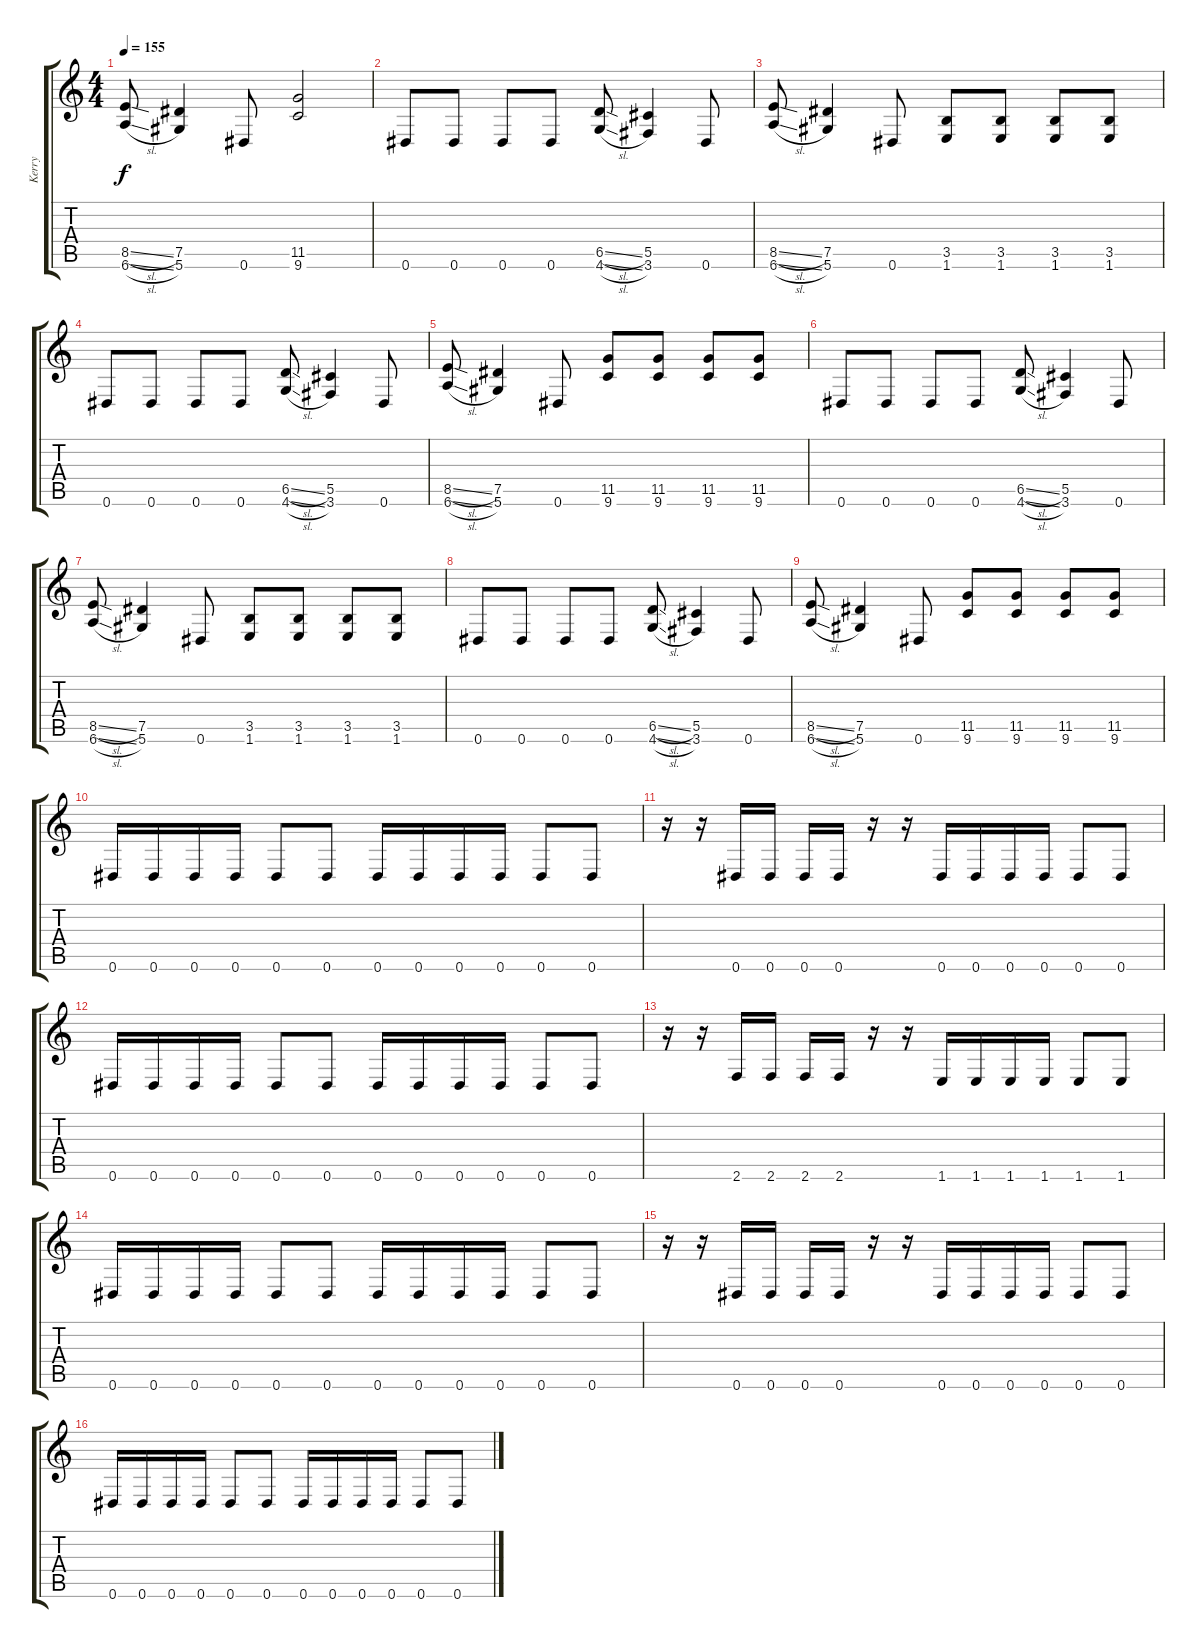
\track ("Kerry" "Kerry") {instrument distortionguitar}
\staff {score tabs}
\tuning (Eb4 Bb3 Gb3 Db3 Ab2 Eb2) {hide}
\ts (4 4)
\tempo 155
\clef g2
\ks c
(8.5{sl} 6.6{sl}).8{dy f} (7.5 5.6).4 0.6.8 (11.5 9.6).2 |
0.6.8 0.6.8 0.6.8 0.6.8 (6.5{sl} 4.6{sl}).8 (5.5 3.6).4 0.6.8 |
(8.5{sl} 6.6{sl}).8 (7.5 5.6).4 0.6.8 (3.5 1.6).8 (3.5 1.6).8 (3.5 1.6).8 (3.5 1.6).8 |
0.6.8 0.6.8 0.6.8 0.6.8 (6.5{sl} 4.6{sl}).8 (5.5 3.6).4 0.6.8 |
(8.5{sl} 6.6{sl}).8 (7.5 5.6).4 0.6.8 (11.5 9.6).8 (11.5 9.6).8 (11.5 9.6).8 (11.5 9.6).8 |
0.6.8 0.6.8 0.6.8 0.6.8 (6.5{sl} 4.6{sl}).8 (5.5 3.6).4 0.6.8 |
(8.5{sl} 6.6{sl}).8 (7.5 5.6).4 0.6.8 (3.5 1.6).8 (3.5 1.6).8 (3.5 1.6).8 (3.5 1.6).8 |
0.6.8 0.6.8 0.6.8 0.6.8 (6.5{sl} 4.6{sl}).8 (5.5 3.6).4 0.6.8 |
(8.5{sl} 6.6{sl}).8 (7.5 5.6).4 0.6.8 (11.5 9.6).8 (11.5 9.6).8 (11.5 9.6).8 (11.5 9.6).8 |
0.6.16 0.6.16 0.6.16 0.6.16 0.6.8 0.6.8 0.6.16 0.6.16 0.6.16 0.6.16 0.6.8 0.6.8 |
r.16 r.16 0.6.16 0.6.16 0.6.16 0.6.16 r.16 r.16 0.6.16 0.6.16 0.6.16 0.6.16 0.6.8 0.6.8 |
0.6.16 0.6.16 0.6.16 0.6.16 0.6.8 0.6.8 0.6.16 0.6.16 0.6.16 0.6.16 0.6.8 0.6.8 |
r.16 r.16 2.6.16 2.6.16 2.6.16 2.6.16 r.16 r.16 1.6.16 1.6.16 1.6.16 1.6.16 1.6.8 1.6.8 |
0.6.16 0.6.16 0.6.16 0.6.16 0.6.8 0.6.8 0.6.16 0.6.16 0.6.16 0.6.16 0.6.8 0.6.8 |
r.16 r.16 0.6.16 0.6.16 0.6.16 0.6.16 r.16 r.16 0.6.16 0.6.16 0.6.16 0.6.16 0.6.8 0.6.8 |
0.6.16 0.6.16 0.6.16 0.6.16 0.6.8 0.6.8 0.6.16 0.6.16 0.6.16 0.6.16 0.6.8 0.6.8
